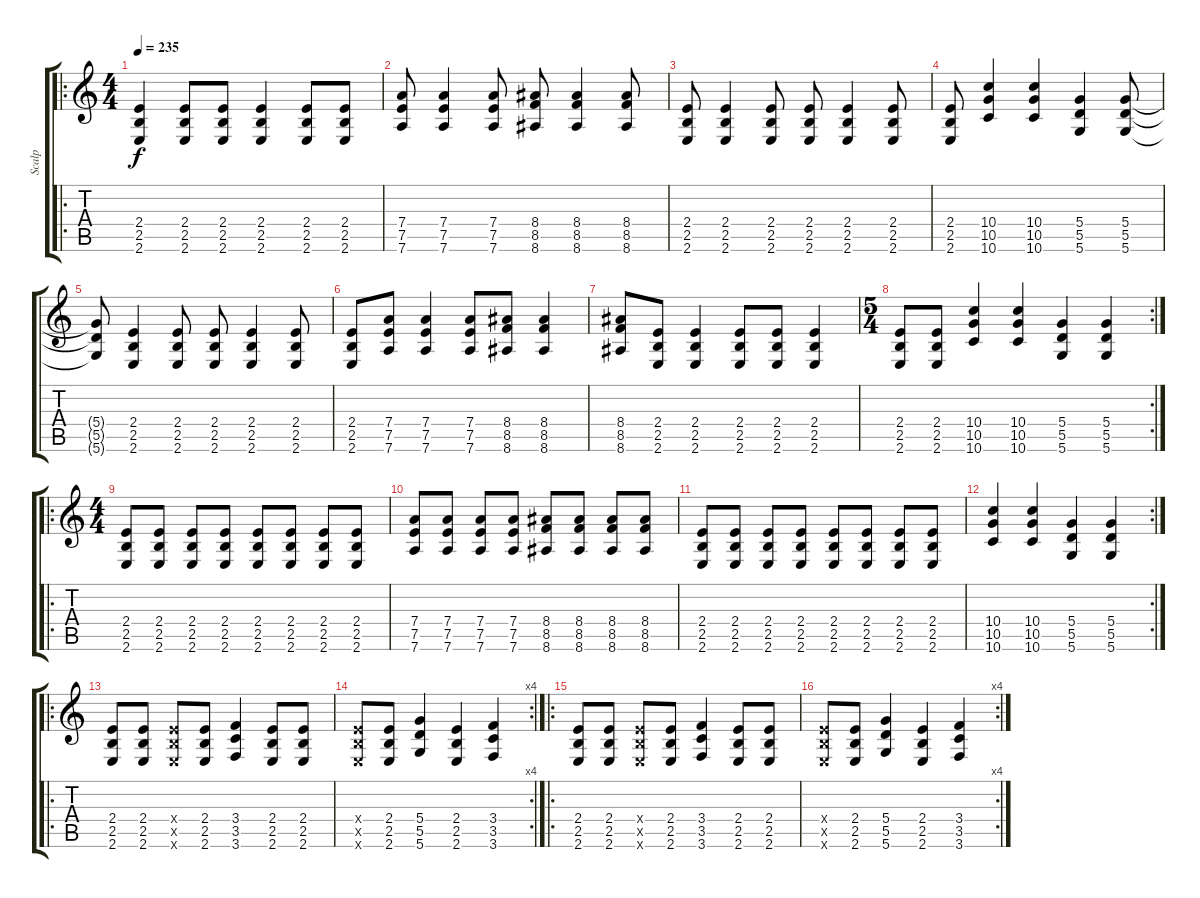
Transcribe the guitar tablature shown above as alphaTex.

\track ("Scalp" "Scalp") {instrument distortionguitar}
\staff {score tabs}
\tuning (E4 B3 G3 D3 A2 D2) {hide}
\ro
\ts (4 4)
\tempo 235
\clef g2
\ks c
(2.4 2.5 2.6).4{dy f instrument distortionguitar} (2.4 2.5 2.6).8 (2.4 2.5 2.6).8 (2.4 2.5 2.6).4 (2.4 2.5 2.6).8 (2.4 2.5 2.6).8 |
(7.4 7.5 7.6).8 (7.4 7.5 7.6).4 (7.4 7.5 7.6).8 (8.4 8.5 8.6).8 (8.4 8.5 8.6).4 (8.4 8.5 8.6).8 |
(2.4 2.5 2.6).8 (2.4 2.5 2.6).4 (2.4 2.5 2.6).8 (2.4 2.5 2.6).8 (2.4 2.5 2.6).4 (2.4 2.5 2.6).8 |
(2.4 2.5 2.6).8 (10.4 10.5 10.6).4 (10.4 10.5 10.6).4 (5.4 5.5 5.6).4 (5.4 5.5 5.6).8 |
(5.4{t} 5.5{t} 5.6{t}).8 (2.4 2.5 2.6).4 (2.4 2.5 2.6).8 (2.4 2.5 2.6).8 (2.4 2.5 2.6).4 (2.4 2.5 2.6).8 |
(2.4 2.5 2.6).8 (7.4 7.5 7.6).8 (7.4 7.5 7.6).4 (7.4 7.5 7.6).8 (8.4 8.5 8.6).8 (8.4 8.5 8.6).4 |
(8.4 8.5 8.6).8 (2.4 2.5 2.6).8 (2.4 2.5 2.6).4 (2.4 2.5 2.6).8 (2.4 2.5 2.6).8 (2.4 2.5 2.6).4 |
\rc 2
\ts (5 4)
(2.4 2.5 2.6).8 (2.4 2.5 2.6).8 (10.4 10.5 10.6).4 (10.4 10.5 10.6).4 (5.4 5.5 5.6).4 (5.4 5.5 5.6).4 |
\ro
\ts (4 4)
(2.4 2.5 2.6).8 (2.4 2.5 2.6).8 (2.4 2.5 2.6).8 (2.4 2.5 2.6).8 (2.4 2.5 2.6).8 (2.4 2.5 2.6).8 (2.4 2.5 2.6).8 (2.4 2.5 2.6).8 |
(7.4 7.5 7.6).8 (7.4 7.5 7.6).8 (7.4 7.5 7.6).8 (7.4 7.5 7.6).8 (8.4 8.5 8.6).8 (8.4 8.5 8.6).8 (8.4 8.5 8.6).8 (8.4 8.5 8.6).8 |
(2.4 2.5 2.6).8 (2.4 2.5 2.6).8 (2.4 2.5 2.6).8 (2.4 2.5 2.6).8 (2.4 2.5 2.6).8 (2.4 2.5 2.6).8 (2.4 2.5 2.6).8 (2.4 2.5 2.6).8 |
\rc 2
(10.4 10.5 10.6).4 (10.4 10.5 10.6).4 (5.4 5.5 5.6).4 (5.4 5.5 5.6).4 |
\ro
(2.4 2.5 2.6).8 (2.4 2.5 2.6).8 (2.4{x} 2.5{x} 2.6{x}).8 (2.4 2.5 2.6).8 (3.4 3.5 3.6).4 (2.4 2.5 2.6).8 (2.4 2.5 2.6).8 |
\rc 4
(2.4{x} 2.5{x} 2.6{x}).8 (2.4 2.5 2.6).8 (5.4 5.5 5.6).4 (2.4 2.5 2.6).4 (3.4 3.5 3.6).4 |
\ro
(2.4 2.5 2.6).8 (2.4 2.5 2.6).8 (2.4{x} 2.5{x} 2.6{x}).8 (2.4 2.5 2.6).8 (3.4 3.5 3.6).4 (2.4 2.5 2.6).8 (2.4 2.5 2.6).8 |
\rc 4
(2.4{x} 2.5{x} 2.6{x}).8 (2.4 2.5 2.6).8 (5.4 5.5 5.6).4 (2.4 2.5 2.6).4 (3.4 3.5 3.6).4
